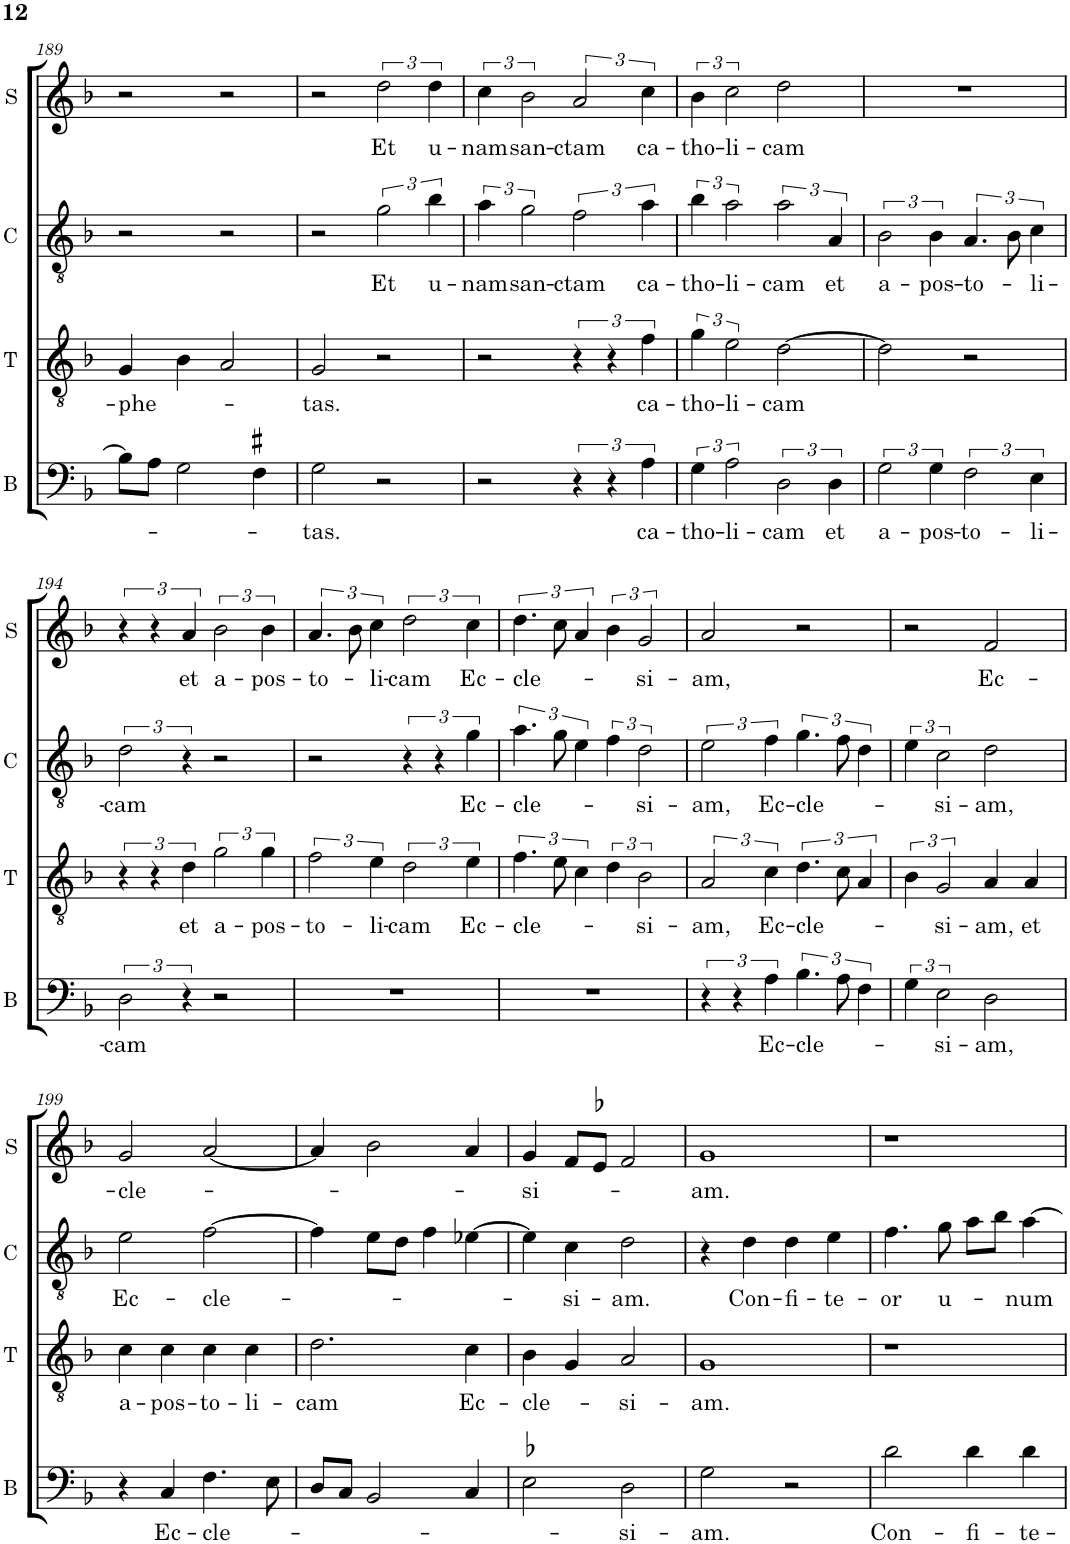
**kern	**text	**kern	**text	**kern	**text	**kern	**text
*part4	*part4	*part3	*part3	*part2	*part2	*part1	*part1
*staff4	*staff4	*staff3	*staff3	*staff2	*staff2	*staff1	*staff1
*I"B	*	*I"T	*	*I"C	*	*I"S	*
*I'B	*	*I'T	*	*I'C	*	*I'S	*
!!LO:PB:g=z
*clefF4	*	*clefGv2	*	*clefGv2	*	*clefG2	*
*	*	*	*	*Trd4c7	*	*	*
*k[b-]	*	*k[b-]	*	*k[b-]	*	*k[b-]	*
*M2/2	*	*M2/2	*	*M2/2	*	*M2/2	*
*met(c|)	*	*met(c|)	*	*met(c|)	*	*met(c|)	*
=189	=189	=189	=189	=189	=189	=189	=189
!	!	!	!LO:LY:b	!	!	!	!
8B-\L]	.	4G/	-phe-	2r	.	2r	.
8A\J	.	.	.	.	.	.	.
2G\	.	4B-\	.	.	.	.	.
.	.	2A/	.	2r	.	2r	.
4F#X\	.	.	.	.	.	.	.
=190	=190	=190	=190	=190	=190	=190	=190
!	!LO:LY:b	!	!LO:LY:b	!	!	!	!
2G\	-tas.	2G/	-tas.	2r	.	2r	.
!	!	!	!	!	!LO:LY:b	!	!LO:LY:b
2r	.	2r	.	3g\	Et	3dd\	Et
!	!	!	!	!	!LO:LY:b	!	!LO:LY:b
.	.	.	.	6b-\	u-	6dd\	u-
=191	=191	=191	=191	=191	=191	=191	=191
!	!	!	!	!	!LO:LY:b	!	!LO:LY:b
2r	.	2r	.	6a\	-nam	6cc\	-nam
!	!	!	!	!	!LO:LY:b	!	!LO:LY:b
.	.	.	.	3g\	san-	3b-\	san-
!	!	!	!	!	!LO:LY:b	!	!LO:LY:b
6r	.	6r	.	3f\	-ctam	3a/	-ctam
6r	.	6r	.	.	.	.	.
!	!LO:LY:b	!	!LO:LY:b	!	!LO:LY:b	!	!LO:LY:b
6A\	ca-	6f\	ca-	6a\	ca-	6cc\	ca-
=192	=192	=192	=192	=192	=192	=192	=192
!	!LO:LY:b	!	!LO:LY:b	!	!LO:LY:b	!	!LO:LY:b
6G\	-tho-	6g\	-tho-	6b-\	-tho-	6b-\	-tho-
!	!LO:LY:b	!	!LO:LY:b	!	!LO:LY:b	!	!LO:LY:b
3A\	-li-	3e\	-li-	3a\	-li-	3cc\	-li-
!	!LO:LY:b	!	!LO:LY:b	!	!LO:LY:b	!	!LO:LY:b
3D\	-cam	[2d\	-cam	3a\	-cam	2dd\	-cam
!	!LO:LY:b	!	!	!	!LO:LY:b	!	!
6D\	et	.	.	6A/	et	.	.
=193	=193	=193	=193	=193	=193	=193	=193
!	!LO:LY:b	!	!	!	!LO:LY:b	!	!
3G\	a-	2d\]	.	3B-\	a-	1r	.
!	!LO:LY:b	!	!	!	!LO:LY:b	!	!
6G\	-pos-	.	.	6B-\	-pos-	.	.
!	!LO:LY:b	!	!	!	!LO:LY:b	!	!
3F\	-to-	2r	.	6.A/	-to-	.	.
.	.	.	.	12B-\	.	.	.
!	!LO:LY:b	!	!	!	!LO:LY:b	!	!
6E\	-li-	.	.	6c\	-li-	.	.
!!LO:LB:g=z
=194	=194	=194	=194	=194	=194	=194	=194
!	!LO:LY:b	!	!	!	!LO:LY:b	!	!
3D\	-cam	6r	.	3d\	-cam	6r	.
.	.	6r	.	.	.	6r	.
!	!	!	!LO:LY:b	!	!	!	!LO:LY:b
6r	.	6d\	et	6r	.	6a/	et
!	!	!	!LO:LY:b	!	!	!	!LO:LY:b
2r	.	3g\	a-	2r	.	3b-\	a-
!	!	!	!LO:LY:b	!	!	!	!LO:LY:b
.	.	6g\	-pos-	.	.	6b-\	-pos-
=195	=195	=195	=195	=195	=195	=195	=195
!	!	!	!LO:LY:b	!	!	!	!LO:LY:b
1r	.	3f\	-to-	2r	.	6.a/	-to-
.	.	.	.	.	.	12b-\	.
!	!	!	!LO:LY:b	!	!	!	!LO:LY:b
.	.	6e\	-li-	.	.	6cc\	-li-
!	!	!	!LO:LY:b	!	!	!	!LO:LY:b
.	.	3d\	-cam	6r	.	3dd\	-cam
.	.	.	.	6r	.	.	.
!	!	!	!LO:LY:b	!	!LO:LY:b	!	!LO:LY:b
.	.	6e\	Ec-	6g\	Ec-	6cc\	Ec-
=196	=196	=196	=196	=196	=196	=196	=196
!	!	!	!LO:LY:b	!	!LO:LY:b	!	!LO:LY:b
1r	.	6.f\	-cle-	6.a\	-cle-	6.dd\	-cle-
.	.	12e\	.	12g\	.	12cc\	.
.	.	6c\	.	6e\	.	6a/	.
.	.	6d\	.	6f\	.	6b-\	.
!	!	!	!LO:LY:b	!	!LO:LY:b	!	!LO:LY:b
.	.	3B-\	-si-	3d\	-si-	3g/	-si-
=197	=197	=197	=197	=197	=197	=197	=197
!	!	!	!LO:LY:b	!	!LO:LY:b	!	!LO:LY:b
6r	.	3A/	-am,	3e\	-am,	2a/	-am,
6r	.	.	.	.	.	.	.
!	!LO:LY:b	!	!LO:LY:b	!	!LO:LY:b	!	!
6A\	Ec-	6c\	Ec-	6f\	Ec-	.	.
!	!LO:LY:b	!	!LO:LY:b	!	!LO:LY:b	!	!
6.B-\	-cle-	6.d\	-cle-	6.g\	-cle-	2r	.
12A\	.	12c\	.	12f\	.	.	.
6F\	.	6A/	.	6d\	.	.	.
=198	=198	=198	=198	=198	=198	=198	=198
6G\	.	6B-\	.	6e\	.	2r	.
!	!LO:LY:b	!	!LO:LY:b	!	!LO:LY:b	!	!
3E\	-si-	3G/	-si-	3c\	-si-	.	.
!	!LO:LY:b	!	!LO:LY:b	!	!LO:LY:b	!	!LO:LY:b
2D\	-am,	4A/	-am,	2d\	-am,	2f/	Ec-
!	!	!	!LO:LY:b	!	!	!	!
.	.	4A/	et	.	.	.	.
!!LO:LB:g=z
=199	=199	=199	=199	=199	=199	=199	=199
!	!	!	!LO:LY:b	!	!LO:LY:b	!	!LO:LY:b
4r	.	4c\	a-	2e\	Ec-	2g/	-cle-
!	!LO:LY:b	!	!LO:LY:b	!	!	!	!
4C/	Ec-	4c\	-pos-	.	.	.	.
!	!LO:LY:b	!	!LO:LY:b	!	!LO:LY:b	!	!
4.F\	-cle-	4c\	-to-	[2f\	-cle-	[2a/	.
!	!	!	!LO:LY:b	!	!	!	!
.	.	4c\	-li-	.	.	.	.
8E\	.	.	.	.	.	.	.
=200	=200	=200	=200	=200	=200	=200	=200
!	!	!	!LO:LY:b	!	!	!	!
8D/L	.	2.d\	-cam	4f\]	.	4a/]	.
8C/J	.	.	.	.	.	.	.
2BB-/	.	.	.	8e\L	.	2b-\	.
.	.	.	.	8d\J	.	.	.
.	.	.	.	4f\	.	.	.
!	!	!	!LO:LY:b	!	!	!	!
4C/	.	4c\	Ec-	[4e-X\	.	4a/	.
=201	=201	=201	=201	=201	=201	=201	=201
!	!	!	!LO:LY:b	!	!	!	!LO:LY:b
2E-X\	.	4B-\	-cle-	4e-\]	.	4g/	-si-
!	!	!	!	!	!LO:LY:b	!	!
.	.	4G/	.	4c\	-si-	8f/L	.
.	.	.	.	.	.	8e-X/J	.
!	!LO:LY:b	!	!LO:LY:b	!	!LO:LY:b	!	!
2D\	-si-	2A/	-si-	2d\	-am.	2f/	.
=202	=202	=202	=202	=202	=202	=202	=202
!	!LO:LY:b	!	!LO:LY:b	!	!	!	!LO:LY:b
2G\	-am.	1G	-am.	4r	.	1g	-am.
!	!	!	!	!	!LO:LY:b	!	!
.	.	.	.	4d\	Con-	.	.
!	!	!	!	!	!LO:LY:b	!	!
2r	.	.	.	4d\	-fi-	.	.
!	!	!	!	!	!LO:LY:b	!	!
.	.	.	.	4e\	-te-	.	.
=203	=203	=203	=203	=203	=203	=203	=203
!	!LO:LY:b	!	!	!	!LO:LY:b	!	!
2d\	Con-	1r	.	4.f\	-or	1r	.
!	!	!	!	!	!LO:LY:b	!	!
.	.	.	.	8g\	u-	.	.
!	!LO:LY:b	!	!	!	!	!	!
4d\	-fi-	.	.	8a\L	.	.	.
.	.	.	.	8b-\J	.	.	.
!	!LO:LY:b	!	!	!	!LO:LY:b	!	!
4d\	-te-	.	.	[4a\	-num	.	.
=	=	=	=	=	=	=	=
*-	*-	*-	*-	*-	*-	*-	*-
